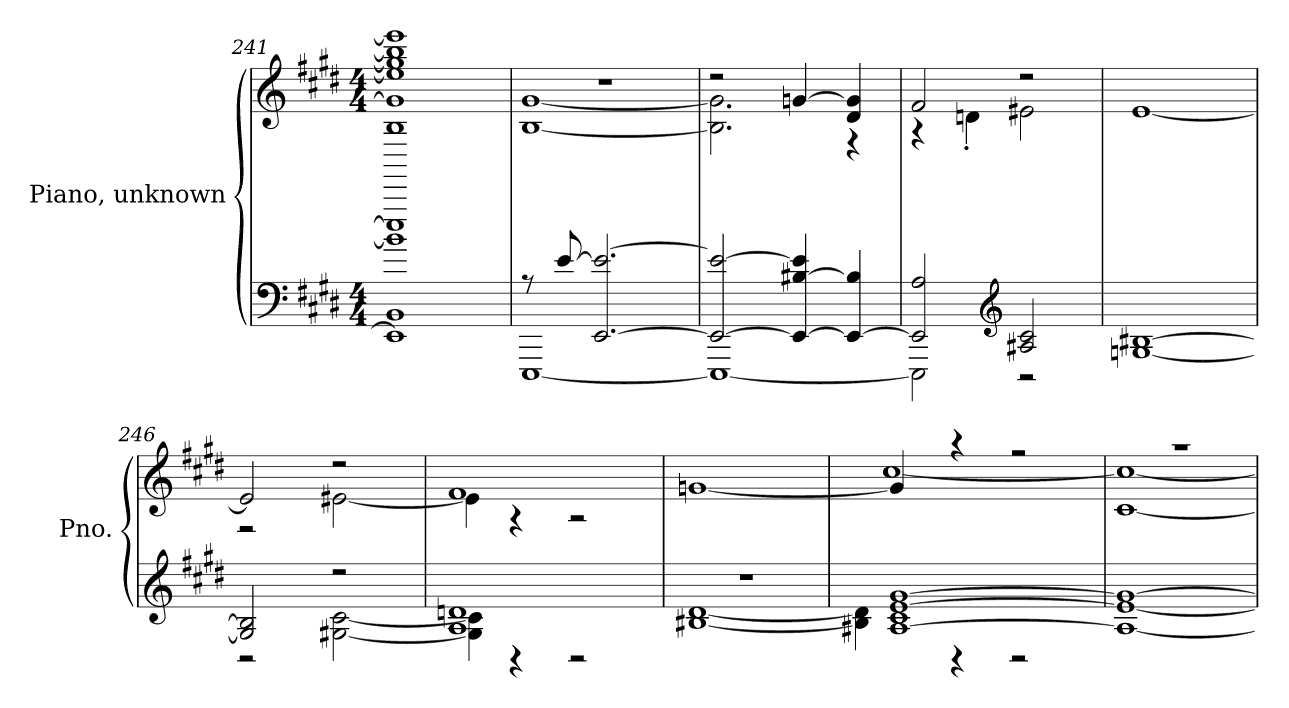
**kern	**kern
*part1	*part1
*staff2	*staff1
*I"Piano, unknown	*
*I'Pno.	*
*clefF4	*clefG2
*k[f#c#g#d#]	*k[f#c#g#d#]
*M4/4	*M4/4
=241	=241
*^	*^
1BB 1b]	1EE]	1ee] 1gg#] 1bb] 1eee]	1EEE] 1B 1g#]
=242	=242	=242	=242
8r	[1EEE	1r	[1B [1g#
[8e/	.	.	.
[2.EE/ 2.e/_	.	.	.
!!LO:LB:g=z	!!
=243	=243	=243	=243
2EE/_ 2e/_	1EEE_	2r	2.B\] 2.g#\]
4EE/_ [4B#X/ 4e/]	.	[4gn/	.
4EE/_ 4B#/]	.	4d#/ 4g/]	4r
=244	=244	=244	=244
2EE/] 2A/	2EEE\]	2f#/	4r
.	.	.	4dn'\
*clefG2	*	*	*
2A#X/ 2c#/	2r	2r	2e#X\
*v	*v	*	*
*	*v	*v
=245	=245
[1Gn [1B#X	[1e
=246	=246
*^	*^
2G/] 2B#/]	2r	2e/]	2r
2r	[2G#X\ [2c#\	2r	[2e#X\
=247	=247	=247	=247
1A 1dn	4G#\] 4c#\]	1f#	4e#\]
.	4r	.	4r
.	2r	.	2r
*	*	*v	*v
=248	=248	=248
1r	[1B#X [1d#	[1gn
=249	=249	=249
*	*	*^
[1A#X 1c# [1e [1g#	4B#\] 4d#\]	4g/]	[1cc#
.	4r	4r	.
.	2r	2r	.
*v	*v	*	*
=250	=250	=250
1A#_ 1e_ 1g#_	1r	[1c# 1cc#_
*	*v	*v
=	=
*-	*-
